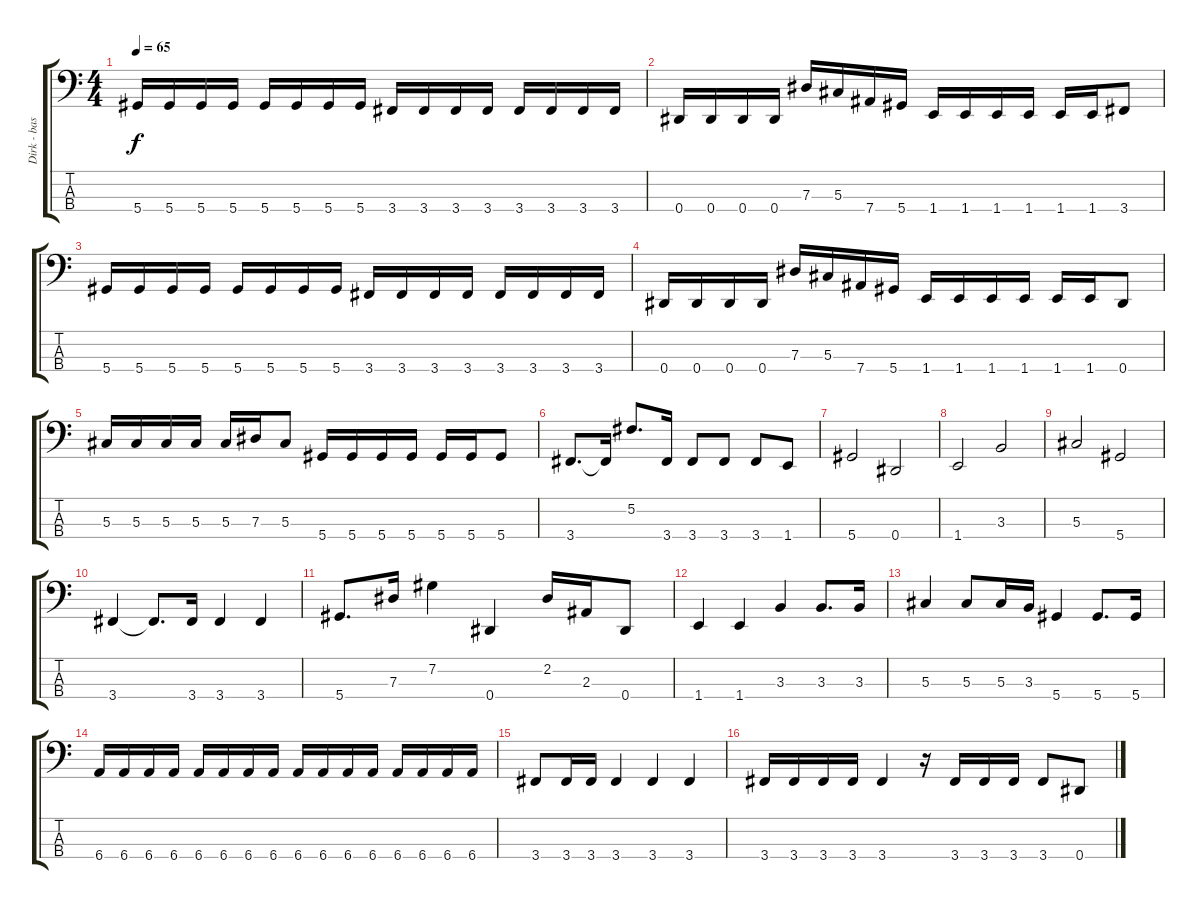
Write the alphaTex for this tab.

\track ("Dirk - basse" "Dirk - bas") {instrument electricbassfinger}
\staff {score tabs}
\tuning (Gb2 Db2 Ab1 Eb1) {hide}
\ts (4 4)
\tempo 65
\clef f4
\ks c
5.4.16{dy f} 5.4.16 5.4.16 5.4.16 5.4.16 5.4.16 5.4.16 5.4.16 3.4.16 3.4.16 3.4.16 3.4.16 3.4.16 3.4.16 3.4.16 3.4.16 |
0.4.16 0.4.16 0.4.16 0.4.16 7.3.16 5.3.16 7.4.16 5.4.16 1.4.16 1.4.16 1.4.16 1.4.16 1.4.16 1.4.16 3.4.8 |
5.4.16 5.4.16 5.4.16 5.4.16 5.4.16 5.4.16 5.4.16 5.4.16 3.4.16 3.4.16 3.4.16 3.4.16 3.4.16 3.4.16 3.4.16 3.4.16 |
0.4.16 0.4.16 0.4.16 0.4.16 7.3.16 5.3.16 7.4.16 5.4.16 1.4.16 1.4.16 1.4.16 1.4.16 1.4.16 1.4.16 0.4.8 |
5.3.16 5.3.16 5.3.16 5.3.16 5.3.16 7.3.16 5.3.8 5.4.16 5.4.16 5.4.16 5.4.16 5.4.16 5.4.16 5.4.8 |
3.4.8{d} 3.4{t}.16 5.2.8{d} 3.4.16 3.4.8 3.4.8 3.4.8 1.4.8 |
5.4.2 0.4.2 |
1.4.2 3.3.2 |
5.3.2 5.4.2 |
3.4.4 3.4{t}.8{d} 3.4.16 3.4.4 3.4.4 |
5.4.8{d} 7.3.16 7.2.4 0.4.4 2.2.16 2.3.16 0.4.8 |
1.4.4 1.4.4 3.3.4 3.3.8{d} 3.3.16 |
5.3.4 5.3.8 5.3.16 3.3.16 5.4.4 5.4.8{d} 5.4.16 |
6.4.16 6.4.16 6.4.16 6.4.16 6.4.16 6.4.16 6.4.16 6.4.16 6.4.16 6.4.16 6.4.16 6.4.16 6.4.16 6.4.16 6.4.16 6.4.16 |
3.4.8 3.4.16 3.4.16 3.4.4 3.4.4 3.4.4 |
3.4.16 3.4.16 3.4.16 3.4.16 3.4.4 r.16 3.4.16 3.4.16 3.4.16 3.4.8 0.4.8
